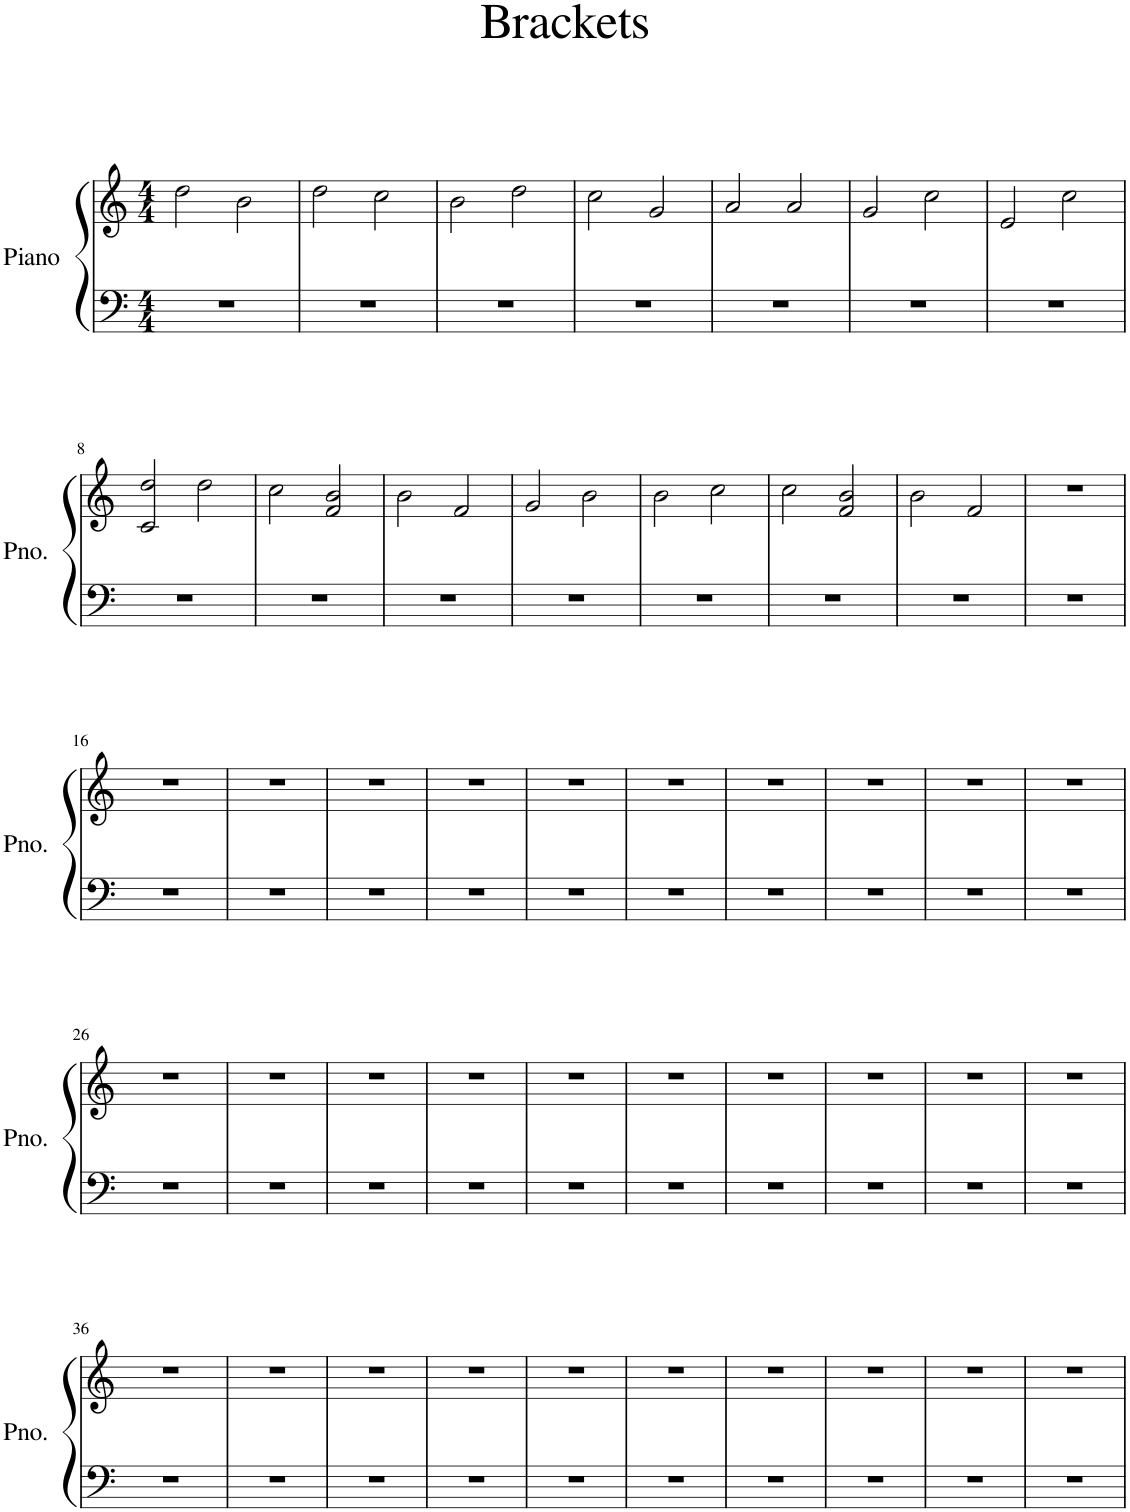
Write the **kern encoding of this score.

**kern	**kern
*part1	*part1
*staff2	*staff1
*I"Piano	*
*I'Pno.	*
*clefF4	*clefG2
*k[]	*k[]
*M4/4	*M4/4
=1	=1
1r	2dd\
.	2b\
=2	=2
1r	2dd\
.	2cc\
=3	=3
1r	2b\
.	2dd\
=4	=4
1r	2cc\
.	2g/
=5	=5
1r	2a/
.	2a/
=6	=6
1r	2g/
.	2cc\
=7	=7
1r	2e/
.	2cc\
!!LO:LB:g=z
=8	=8
1r	2c/ 2dd/
.	2dd\
=9	=9
1r	2cc\
.	2f/ 2b/
=10	=10
1r	2b\
.	2f/
=11	=11
1r	2g/
.	2b\
=12	=12
1r	2b\
.	2cc\
=13	=13
1r	2cc\
.	2f/ 2b/
=14	=14
1r	2b\
.	2f/
=15	=15
1r	1r
!!LO:LB:g=z
=16	=16
1r	1r
=17	=17
1r	1r
=18	=18
1r	1r
=19	=19
1r	1r
=20	=20
1r	1r
=21	=21
1r	1r
=22	=22
1r	1r
=23	=23
1r	1r
=24	=24
1r	1r
=25	=25
1r	1r
!!LO:LB:g=z
=26	=26
1r	1r
=27	=27
1r	1r
=28	=28
1r	1r
=29	=29
1r	1r
=30	=30
1r	1r
=31	=31
1r	1r
=32	=32
1r	1r
=33	=33
1r	1r
=34	=34
1r	1r
=35	=35
1r	1r
!!LO:LB:g=z
=36	=36
1r	1r
=37	=37
1r	1r
=38	=38
1r	1r
=39	=39
1r	1r
=40	=40
1r	1r
=41	=41
1r	1r
=42	=42
1r	1r
=43	=43
1r	1r
=44	=44
1r	1r
=45	=45
1r	1r
=	=
*-	*-
